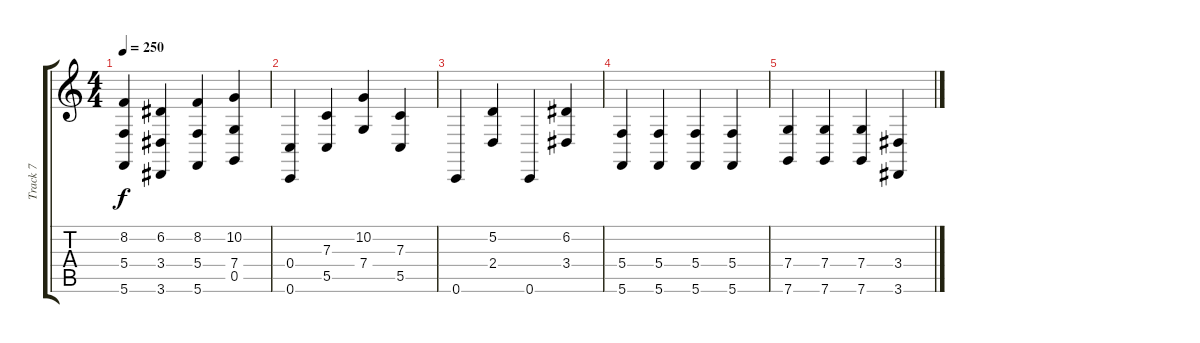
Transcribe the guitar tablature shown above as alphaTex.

\track ("Track 7" "Track 7") {instrument electricgrandpiano}
\staff {score tabs}
\tuning (D4 A3 F3 C3 G2 C2) {hide}
\ts (4 4)
\tempo 250
\clef g2
\ks c
(8.2 5.4 5.6).4{dy f} (6.2 3.4 3.6).4 (8.2 5.4 5.6).4 (10.2 7.4 0.5).4 |
(0.4 0.6).4 (7.3 5.5).4 (10.2 7.4).4 (7.3 5.5).4 |
0.6.4 (5.2 2.4).4 0.6.4 (6.2 3.4).4 |
(5.4 5.6).4 (5.4 5.6).4 (5.4 5.6).4 (5.4 5.6).4 |
(7.4 7.6).4 (7.4 7.6).4 (7.4 7.6).4 (3.4 3.6).4
